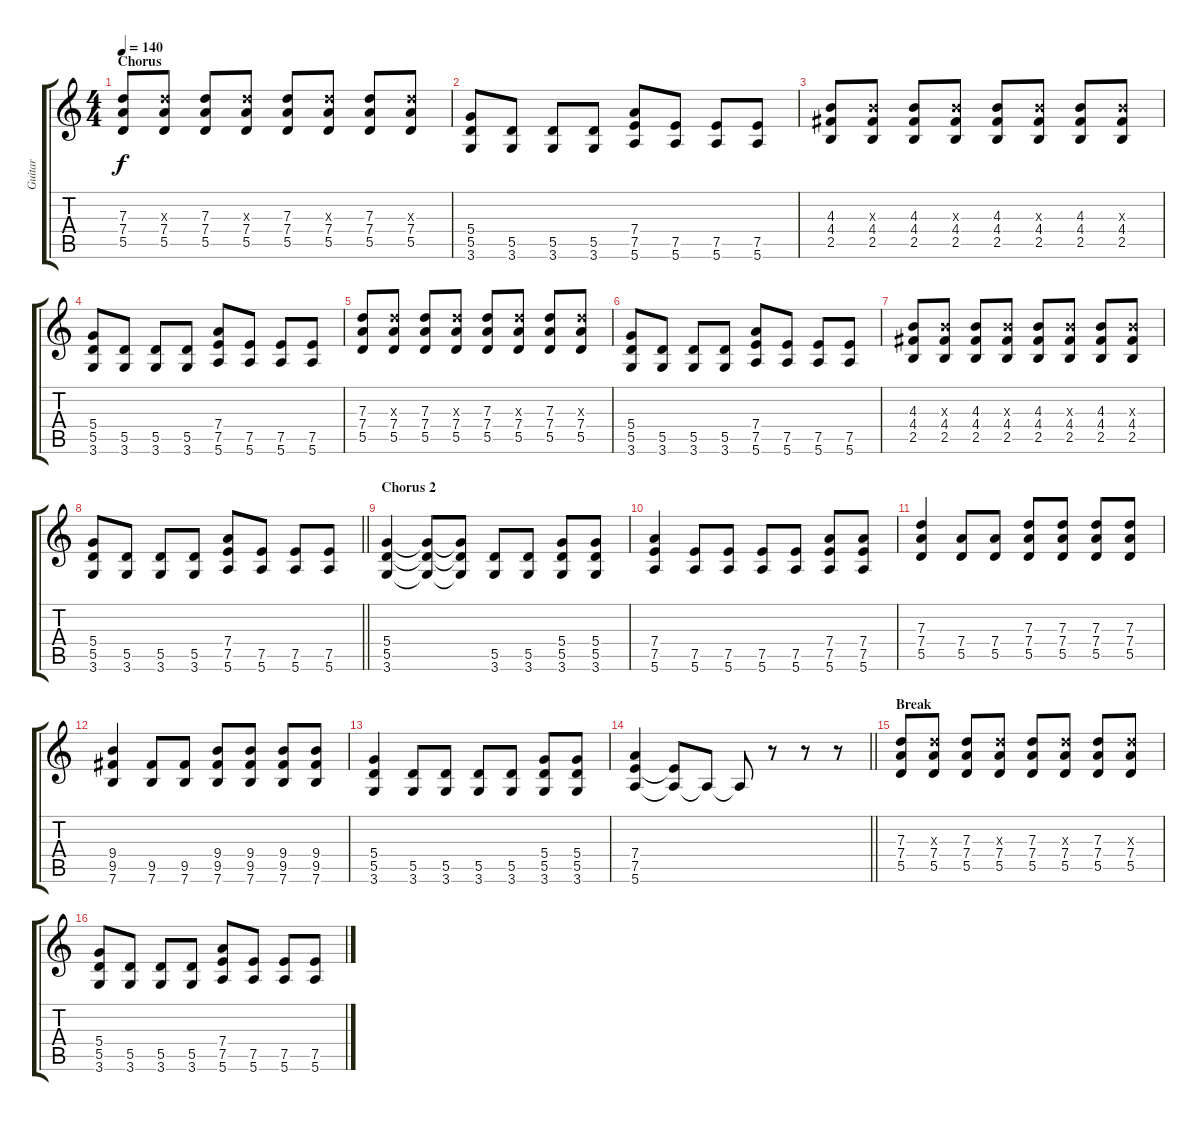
\track ("Guitar" "Guitar") {instrument overdrivenguitar}
\staff {score tabs}
\tuning (E4 B3 G3 D3 A2 E2) {hide}
\ts (4 4)
\section ("" "Chorus")
\tempo 140
\clef g2
\ks c
(7.3 7.4 5.5).8{dy f} (7.3{x} 7.4 5.5).8 (7.3 7.4 5.5).8 (7.3{x} 7.4 5.5).8 (7.3 7.4 5.5).8 (7.3{x} 7.4 5.5).8 (7.3 7.4 5.5).8 (7.3{x} 7.4 5.5).8 |
(5.4 5.5 3.6).8 (5.5 3.6).8 (5.5 3.6).8 (5.5 3.6).8 (7.4 7.5 5.6).8 (7.5 5.6).8 (7.5 5.6).8 (7.5 5.6).8 |
(4.3 4.4 2.5).8 (4.3{x} 4.4 2.5).8 (4.3 4.4 2.5).8 (4.3{x} 4.4 2.5).8 (4.3 4.4 2.5).8 (4.3{x} 4.4 2.5).8 (4.3 4.4 2.5).8 (4.3{x} 4.4 2.5).8 |
(5.4 5.5 3.6).8 (5.5 3.6).8 (5.5 3.6).8 (5.5 3.6).8 (7.4 7.5 5.6).8 (7.5 5.6).8 (7.5 5.6).8 (7.5 5.6).8 |
(7.3 7.4 5.5).8 (7.3{x} 7.4 5.5).8 (7.3 7.4 5.5).8 (7.3{x} 7.4 5.5).8 (7.3 7.4 5.5).8 (7.3{x} 7.4 5.5).8 (7.3 7.4 5.5).8 (7.3{x} 7.4 5.5).8 |
(5.4 5.5 3.6).8 (5.5 3.6).8 (5.5 3.6).8 (5.5 3.6).8 (7.4 7.5 5.6).8 (7.5 5.6).8 (7.5 5.6).8 (7.5 5.6).8 |
(4.3 4.4 2.5).8 (4.3{x} 4.4 2.5).8 (4.3 4.4 2.5).8 (4.3{x} 4.4 2.5).8 (4.3 4.4 2.5).8 (4.3{x} 4.4 2.5).8 (4.3 4.4 2.5).8 (4.3{x} 4.4 2.5).8 |
\barLineRight lightlight
(5.4 5.5 3.6).8 (5.5 3.6).8 (5.5 3.6).8 (5.5 3.6).8 (7.4 7.5 5.6).8 (7.5 5.6).8 (7.5 5.6).8 (7.5 5.6).8 |
\section ("" "Chorus 2")
(5.4 5.5 3.6).4 (5.4{t} 5.5{t} 3.6{t}).8 (5.4{t} 5.5{t} 3.6{t}).8 (5.5 3.6).8 (5.5 3.6).8 (5.4 5.5 3.6).8 (5.4 5.5 3.6).8 |
(7.4 7.5 5.6).4 (7.5 5.6).8 (7.5 5.6).8 (7.5 5.6).8 (7.5 5.6).8 (7.4 7.5 5.6).8 (7.4 7.5 5.6).8 |
(7.3 7.4 5.5).4 (7.4 5.5).8 (7.4 5.5).8 (7.3 7.4 5.5).8 (7.3 7.4 5.5).8 (7.3 7.4 5.5).8 (7.3 7.4 5.5).8 |
(9.4 9.5 7.6).4 (9.5 7.6).8 (9.5 7.6).8 (9.4 9.5 7.6).8 (9.4 9.5 7.6).8 (9.4 9.5 7.6).8 (9.4 9.5 7.6).8 |
(5.4 5.5 3.6).4 (5.5 3.6).8 (5.5 3.6).8 (5.5 3.6).8 (5.5 3.6).8 (5.4 5.5 3.6).8 (5.4 5.5 3.6).8 |
\barLineRight lightlight
(7.4 7.5 5.6).4 (7.5{t} 5.6{t}).8 5.6{t}.8 5.6{t}.8 r.8 r.8 r.8 |
\section ("" "Break")
(7.3 7.4 5.5).8 (7.3{x} 7.4 5.5).8 (7.3 7.4 5.5).8 (7.3{x} 7.4 5.5).8 (7.3 7.4 5.5).8 (7.3{x} 7.4 5.5).8 (7.3 7.4 5.5).8 (7.3{x} 7.4 5.5).8 |
(5.4 5.5 3.6).8 (5.5 3.6).8 (5.5 3.6).8 (5.5 3.6).8 (7.4 7.5 5.6).8 (7.5 5.6).8 (7.5 5.6).8 (7.5 5.6).8
